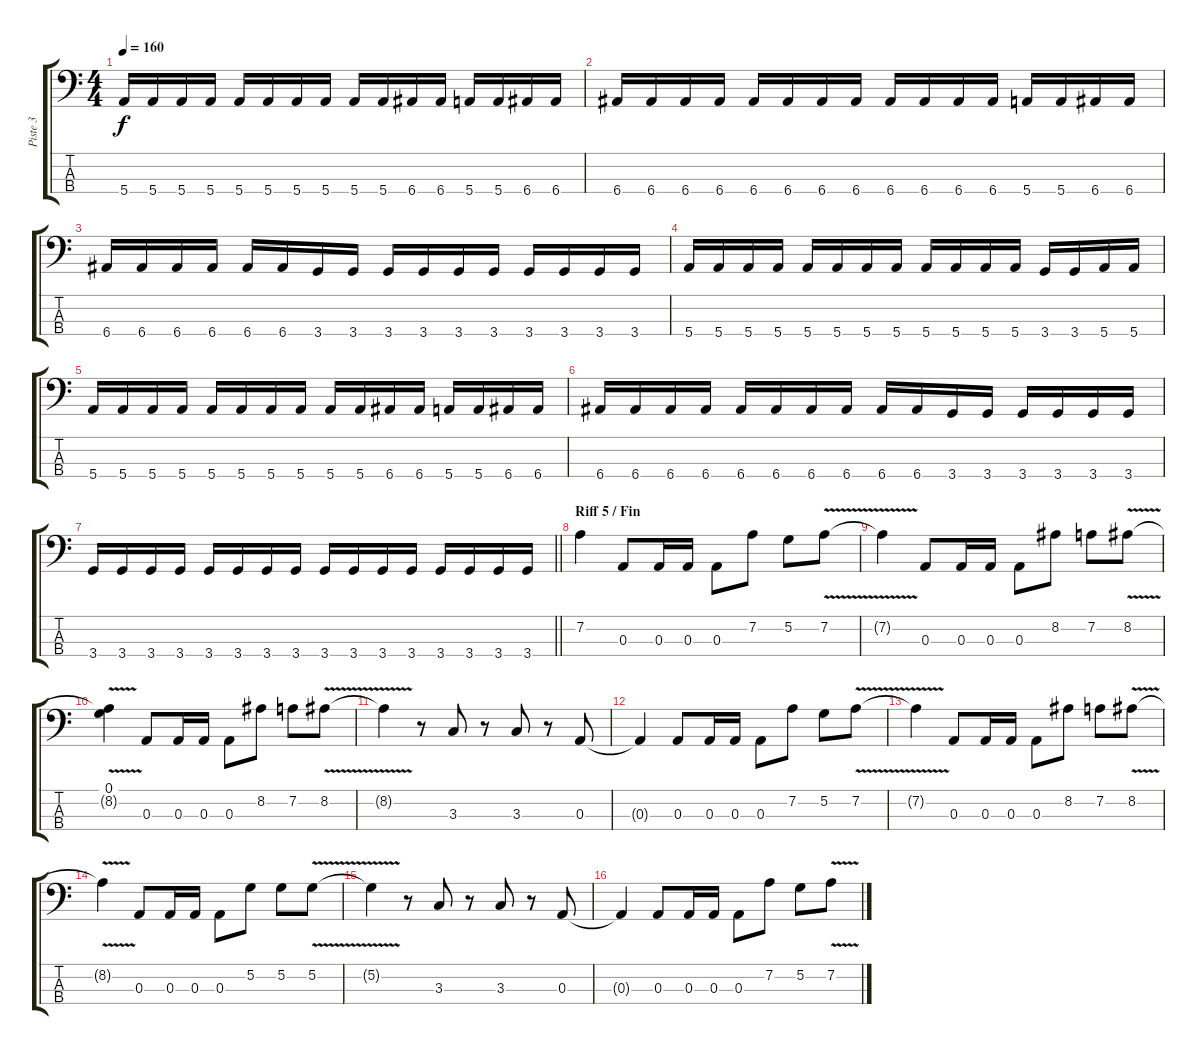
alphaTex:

\track ("Piste 3" "Piste 3") {instrument electricbassfinger}
\staff {score tabs}
\tuning (G2 D2 A1 E1) {hide}
\ts (4 4)
\tempo 160
\clef f4
\ks c
5.4.16{dy f} 5.4.16 5.4.16 5.4.16 5.4.16 5.4.16 5.4.16 5.4.16 5.4.16 5.4.16 6.4.16 6.4.16 5.4.16 5.4.16 6.4.16 6.4.16 |
6.4.16 6.4.16 6.4.16 6.4.16 6.4.16 6.4.16 6.4.16 6.4.16 6.4.16 6.4.16 6.4.16 6.4.16 5.4.16 5.4.16 6.4.16 6.4.16 |
6.4.16 6.4.16 6.4.16 6.4.16 6.4.16 6.4.16 3.4.16 3.4.16 3.4.16 3.4.16 3.4.16 3.4.16 3.4.16 3.4.16 3.4.16 3.4.16 |
5.4.16 5.4.16 5.4.16 5.4.16 5.4.16 5.4.16 5.4.16 5.4.16 5.4.16 5.4.16 5.4.16 5.4.16 3.4.16 3.4.16 5.4.16 5.4.16 |
5.4.16 5.4.16 5.4.16 5.4.16 5.4.16 5.4.16 5.4.16 5.4.16 5.4.16 5.4.16 6.4.16 6.4.16 5.4.16 5.4.16 6.4.16 6.4.16 |
6.4.16 6.4.16 6.4.16 6.4.16 6.4.16 6.4.16 6.4.16 6.4.16 6.4.16 6.4.16 3.4.16 3.4.16 3.4.16 3.4.16 3.4.16 3.4.16 |
\barLineRight lightlight
3.4.16 3.4.16 3.4.16 3.4.16 3.4.16 3.4.16 3.4.16 3.4.16 3.4.16 3.4.16 3.4.16 3.4.16 3.4.16 3.4.16 3.4.16 3.4.16 |
\section ("" "Riff 5 / Fin")
7.2.4 0.3.8 0.3.16 0.3.16 0.3.8 7.2.8 5.2.8 7.2{v}.8 |
7.2{t}.4 0.3.8 0.3.16 0.3.16 0.3.8 8.2.8 7.2.8 8.2{v}.8 |
(0.1 8.2{t}).4 0.3.8 0.3.16 0.3.16 0.3.8 8.2.8 7.2.8 8.2{v}.8 |
8.2{t}.4 r.8 3.3.8 r.8 3.3.8 r.8 0.3.8 |
0.3{t}.4 0.3.8 0.3.16 0.3.16 0.3.8 7.2.8 5.2.8 7.2{v}.8 |
7.2{t}.4 0.3.8 0.3.16 0.3.16 0.3.8 8.2.8 7.2.8 8.2{v}.8 |
8.2{t}.4 0.3.8 0.3.16 0.3.16 0.3.8 5.2.8 5.2.8 5.2{v}.8 |
5.2{t}.4 r.8 3.3.8 r.8 3.3.8 r.8 0.3.8 |
0.3{t}.4 0.3.8 0.3.16 0.3.16 0.3.8 7.2.8 5.2.8 7.2{v}.8
